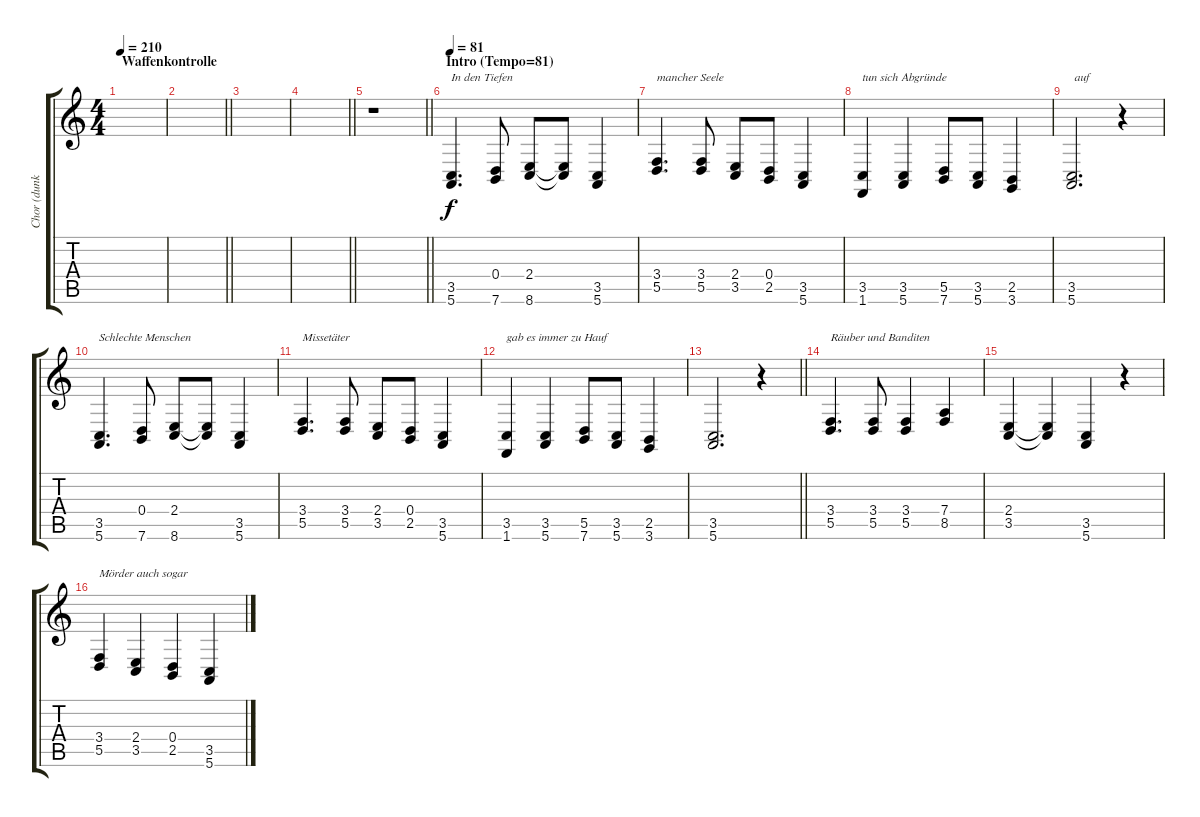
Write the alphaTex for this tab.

\track ("Chor (dunkel)" "Chor (dunk") {instrument lead6voice}
\staff {score tabs}
\tuning (E4 B3 G3 D3 A2 E2) {hide}
\ts (4 4)
\section ("" "Waffenkontrolle")
\tempo 210
\clef g2
\ks c
|
\barLineRight lightlight
|
|
\barLineRight lightlight
|
\barLineRight lightlight
r.1 |
\section ("" "Intro (Tempo=81)")
\tempo 81
(3.5 5.6).4{d txt "In den Tiefen "} (0.4 7.6).8 (2.4 8.6).8 (2.4{t} 8.6{t}).8 (3.5 5.6).4 |
(3.4 5.5).4{d txt "mancher Seele"} (3.4 5.5).8 (2.4 3.5).8 (0.4 2.5).8 (3.5 5.6).4 |
(3.5 1.6).4{txt "tun sich Abgründe"} (3.5 5.6).4 (5.5 7.6).8 (3.5 5.6).8 (2.5 3.6).4 |
(3.5 5.6).2{d txt " auf"} r.4 |
(3.5 5.6).4{d txt "Schlechte Menschen"} (0.4 7.6).8 (2.4 8.6).8 (2.4{t} 8.6{t}).8 (3.5 5.6).4 |
(3.4 5.5).4{d txt "Missetäter"} (3.4 5.5).8 (2.4 3.5).8 (0.4 2.5).8 (3.5 5.6).4 |
(3.5 1.6).4{txt "gab es immer zu Hauf"} (3.5 5.6).4 (5.5 7.6).8 (3.5 5.6).8 (2.5 3.6).4 |
\barLineRight lightlight
(3.5 5.6).2{d} r.4 |
(3.4 5.5).4{d txt "Räuber und Banditen"} (3.4 5.5).8 (3.4 5.5).4 (7.4 8.5).4 |
(2.4 3.5).4 (2.4{t} 3.5{t}).4 (3.5 5.6).4 r.4 |
(3.4 5.5).4{txt "Mörder auch sogar"} (2.4 3.5).4 (0.4 2.5).4 (3.5 5.6).4
